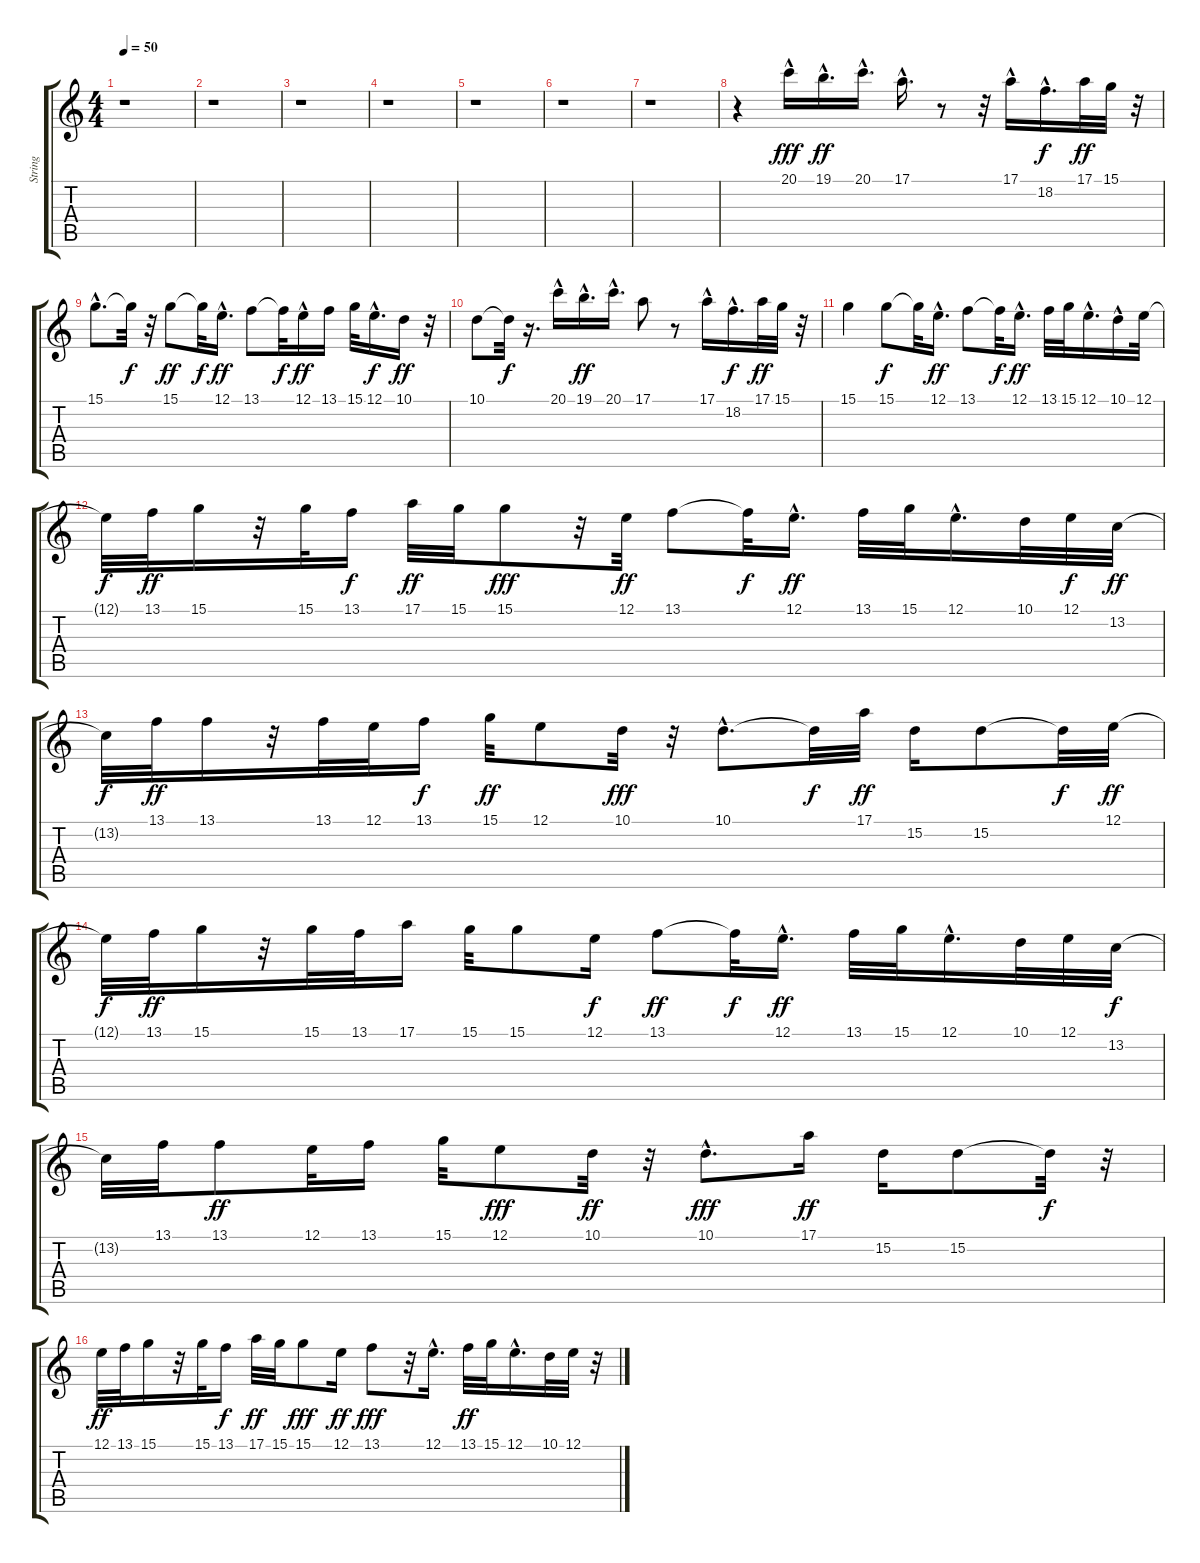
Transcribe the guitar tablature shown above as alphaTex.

\track ("String" "String") {instrument stringensemble1}
\staff {score tabs}
\tuning (E4 B3 G3 D3 A2 E2) {hide}
\ts (4 4)
\tempo 50
\clef g2
\ks c
r.1{dy fff instrument stringensemble1} |
r.1 |
r.1 |
r.1 |
r.1 |
r.1 |
r.1 |
r.4 20.1{hac}.16 19.1{hac}.16{d dy ff} 20.1{hac}.16{d} 17.1{hac}.16{d} r.8 r.32 17.1{hac}.16 18.2{hac}.16{d dy f} 17.1.32{dy ff} 15.1.32 r.32 |
15.1{hac}.8{d} 15.1{t}.32{dy f} r.32 15.1.8{dy ff} 15.1{t}.32{dy f} 12.1{hac}.16{d dy ff} 13.1.8 13.1{t}.32{dy f} 12.1{hac}.16{dy ff} 13.1.16 15.1.32 12.1{hac}.16{d dy f} 10.1.16{dy ff} r.32 |
10.1.8 10.1{t}.32{dy f} r.16{d} 20.1{hac}.16 19.1{hac}.16{d dy ff} 20.1{hac}.16{d} 17.1.8 r.8 17.1{hac}.16 18.2{hac}.16{d dy f} 17.1.32{dy ff} 15.1.32 r.32 |
15.1.4 15.1.8{dy f} 15.1{t}.32 12.1{hac}.16{d dy ff} 13.1.8 13.1{t}.32{dy f} 12.1{hac}.16{d dy ff} 13.1.32 15.1.32 12.1{hac}.16{d} 10.1{hac}.16 12.1.32 |
12.1{t}.32{dy f} 13.1.32{dy ff} 15.1.16 r.32 15.1.32 13.1.16{dy f} 17.1.32{dy ff} 15.1.32 15.1.8{dy fff} r.32 12.1.32{dy ff} 13.1.8 13.1{t}.32{dy f} 12.1{hac}.16{d dy ff} 13.1.32 15.1.32 12.1{hac}.16{d} 10.1.32 12.1.32{dy f} 13.2.32{dy ff} |
13.2{t}.32{dy f} 13.1.32{dy ff} 13.1.16 r.32 13.1.32 12.1.32 13.1.16{dy f} 15.1.32{dy ff} 12.1.8 10.1.32{dy fff} r.32 10.1{hac}.8{d} 10.1{t}.32{dy f} 17.1.32{dy ff} 15.2.16 15.2.8 15.2{t}.32{dy f} 12.1.32{dy ff} |
12.1{t}.32{dy f} 13.1.32{dy ff} 15.1.16 r.32 15.1.32 13.1.32 17.1.16 15.1.32 15.1.8 12.1.16{dy f} 13.1.8{dy ff} 13.1{t}.32{dy f} 12.1{hac}.16{d dy ff} 13.1.32 15.1.32 12.1{hac}.16{d} 10.1.32 12.1.32 13.2.32{dy f} |
13.2{t}.32 13.1.32 13.1.8{dy ff} 12.1.32 13.1.16 15.1.32 12.1.8{dy fff} 10.1.32{dy ff} r.32 10.1{hac}.8{d dy fff} 17.1.16{dy ff} 15.2.16 15.2.8 15.2{t}.32{dy f} r.32 |
12.1.32{dy ff} 13.1.32 15.1.16 r.32 15.1.32 13.1.16{dy f} 17.1.32{dy ff} 15.1.32 15.1.8{dy fff} 12.1.16{dy ff} 13.1.8{dy fff} r.32 12.1{hac}.16{d} 13.1.32{dy ff} 15.1.32 12.1{hac}.16{d} 10.1.32 12.1.32 r.32
